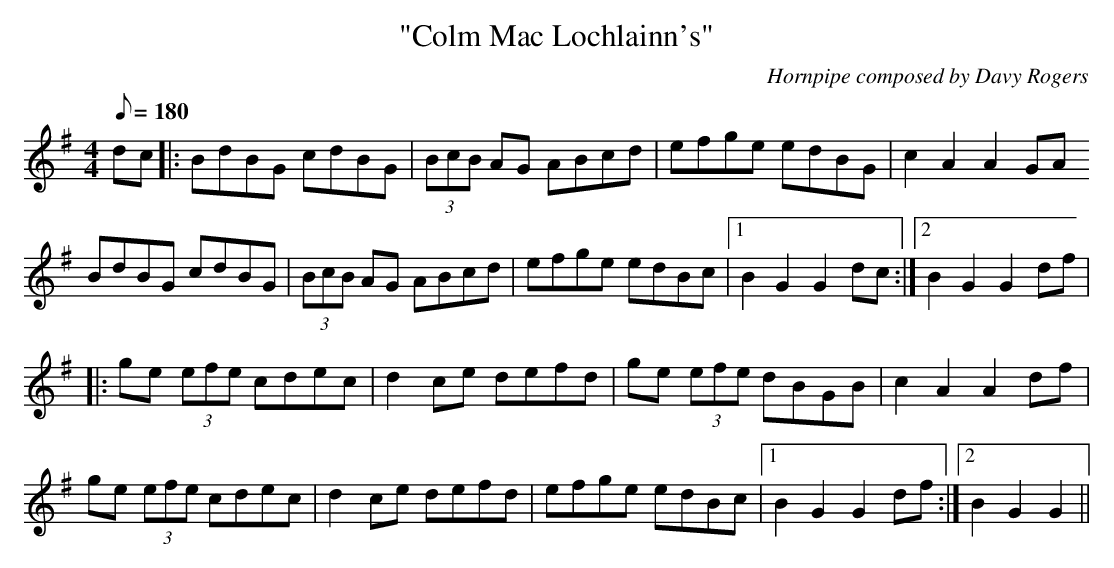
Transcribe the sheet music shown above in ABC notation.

X:1
T:"Colm Mac Lochlainn's"
C:Hornpipe composed by Davy Rogers
L:1/8
Q:180
K:G
M:4/4
dc|:BdBG cdBG|(3BcB AG ABcd|efge edBG|c2 A2 A2 GA
BdBG cdBG|(3BcB AG ABcd|efge edBc|1 B2 G2 G2 dc:|2 B2 G2 G2 df|
|:ge (3efe cdec|d2ce defd|ge (3efe dBGB|c2 A2 A2 df|
ge (3efe cdec|d2 ce defd|efge edBc|1 B2 G2 G2 df:|2 B2 G2 G2||
